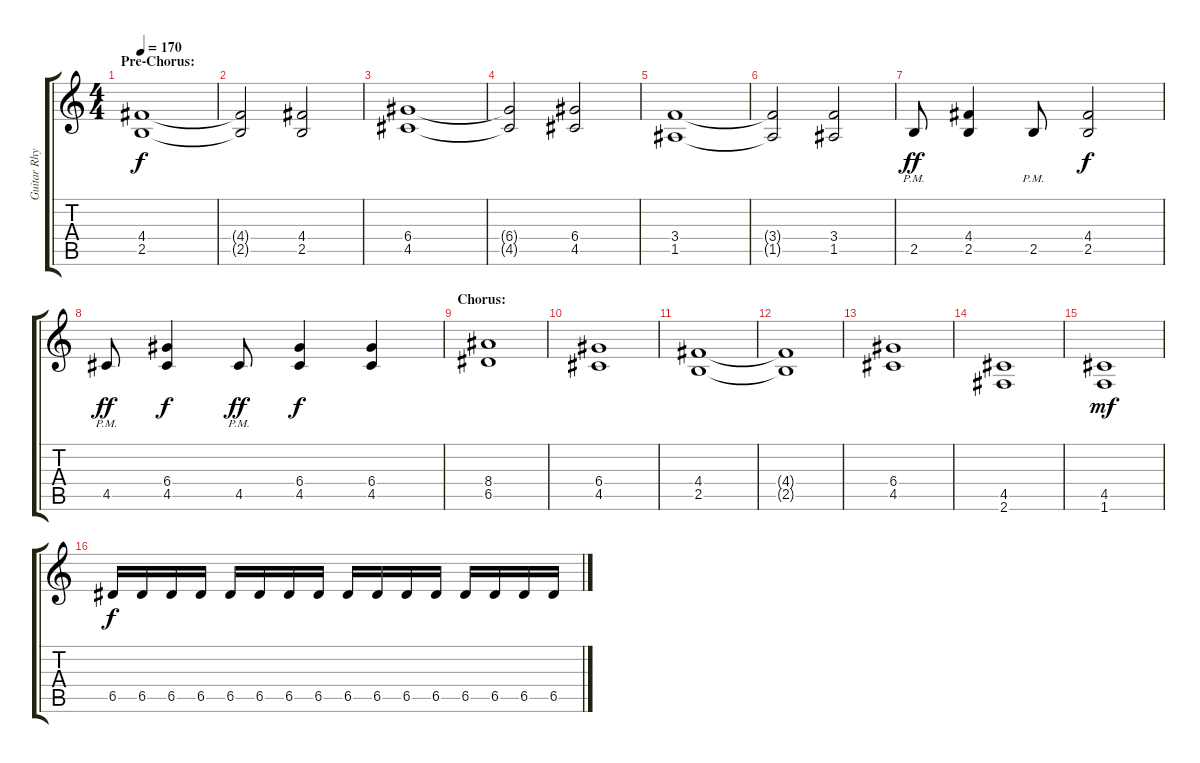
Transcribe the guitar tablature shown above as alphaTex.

\track ("Guitar Rhythm" "Guitar Rhy") {instrument distortionguitar}
\staff {score tabs}
\tuning (E4 B3 G3 D3 A2 E2) {hide}
\ts (4 4)
\section ("" "Pre-Chorus:")
\tempo 170
\clef g2
\ks c
(4.4 2.5).1{dy f} |
(4.4{t} 2.5{t}).2 (4.4 2.5).2 |
(6.4 4.5).1 |
(6.4{t} 4.5{t}).2 (6.4 4.5).2 |
(3.4 1.5).1 |
(3.4{t} 1.5{t}).2 (3.4 1.5).2 |
2.5{pm}.8{dy ff} (4.4 2.5).4 2.5{pm}.8 (4.4 2.5).2{dy f} |
4.5{pm}.8{dy ff} (6.4 4.5).4{dy f} 4.5{pm}.8{dy ff} (6.4 4.5).4{dy f} (6.4 4.5).4 |
\section ("" "Chorus:")
(8.4 6.5).1 |
(6.4 4.5).1 |
(4.4 2.5).1 |
(4.4{t} 2.5{t}).1 |
(6.4 4.5).1 |
(4.5 2.6).1 |
(4.5 1.6).1{dy mf} |
6.5.16{dy f} 6.5.16 6.5.16 6.5.16 6.5.16 6.5.16 6.5.16 6.5.16 6.5.16 6.5.16 6.5.16 6.5.16 6.5.16 6.5.16 6.5.16 6.5.16
